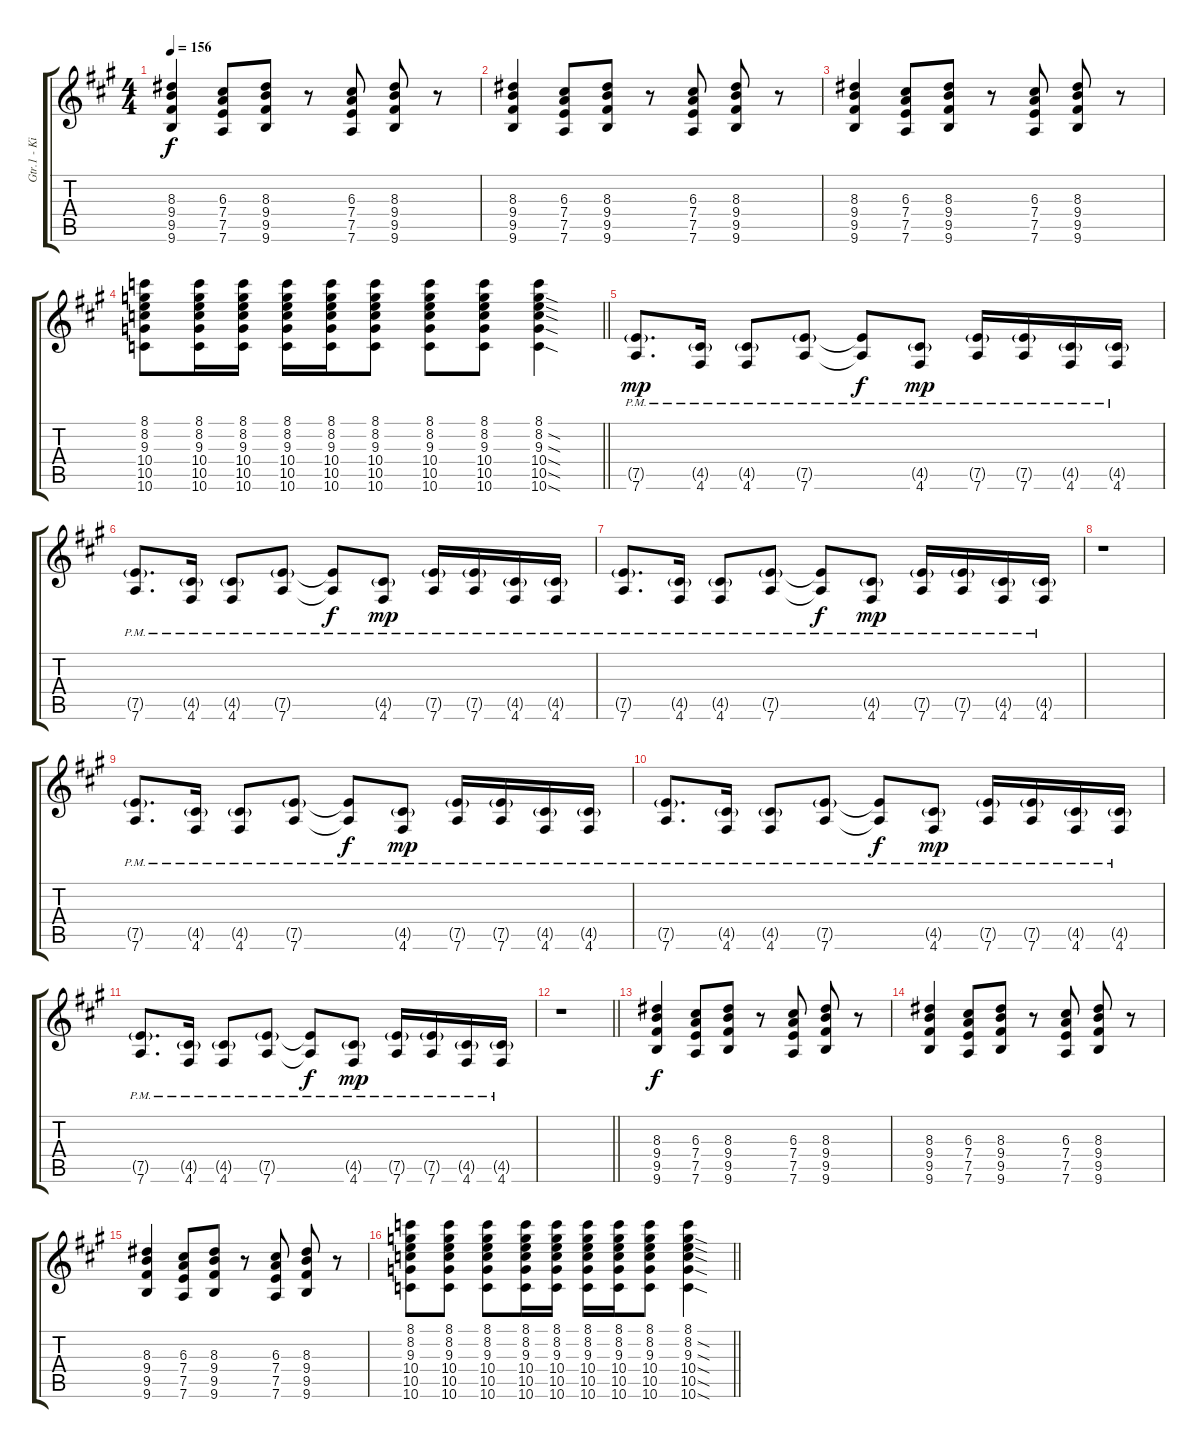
\track ("Gtr.1 - Kim Thayil" "Gtr.1 - Ki") {instrument distortionguitar}
\staff {score tabs}
\tuning (E4 B3 G3 D3 A2 D2) {hide}
\ts (4 4)
\tempo 156
\clef g2
\ks a
(8.3 9.4 9.5 9.6).4{dy f} (6.3 7.4 7.5 7.6).8 (8.3 9.4 9.5 9.6).8 r.8 (6.3 7.4 7.5 7.6).8 (8.3 9.4 9.5 9.6).8 r.8 |
(8.3 9.4 9.5 9.6).4 (6.3 7.4 7.5 7.6).8 (8.3 9.4 9.5 9.6).8 r.8 (6.3 7.4 7.5 7.6).8 (8.3 9.4 9.5 9.6).8 r.8 |
(8.3 9.4 9.5 9.6).4 (6.3 7.4 7.5 7.6).8 (8.3 9.4 9.5 9.6).8 r.8 (6.3 7.4 7.5 7.6).8 (8.3 9.4 9.5 9.6).8 r.8 |
\barLineRight lightlight
(8.1 8.2 9.3 10.4 10.5 10.6).8 (8.1 8.2 9.3 10.4 10.5 10.6).16 (8.1 8.2 9.3 10.4 10.5 10.6).16 (8.1 8.2 9.3 10.4 10.5 10.6).16 (8.1 8.2 9.3 10.4 10.5 10.6).16 (8.1 8.2 9.3 10.4 10.5 10.6).8 (8.1 8.2 9.3 10.4 10.5 10.6).8 (8.1 8.2 9.3 10.4 10.5 10.6).8 (8.1 8.2{sod} 9.3{sod} 10.4{sod} 10.5{sod} 10.6{sod}).4 |
(7.5{g pm} 7.6{pm}).8{d dy mp} (4.5{g pm} 4.6{pm}).16 (4.5{g pm} 4.6{pm}).8 (7.5{g pm} 7.6{pm}).8 (7.5{pm t} 7.6{pm t}).8{dy f} (4.5{g pm} 4.6{pm}).8{dy mp} (7.5{g pm} 7.6{pm}).16 (7.5{g pm} 7.6{pm}).16 (4.5{g pm} 4.6{pm}).16 (4.5{g pm} 4.6{pm}).16 |
(7.5{g pm} 7.6{pm}).8{d} (4.5{g pm} 4.6{pm}).16 (4.5{g pm} 4.6{pm}).8 (7.5{g pm} 7.6{pm}).8 (7.5{pm t} 7.6{pm t}).8{dy f} (4.5{g pm} 4.6{pm}).8{dy mp} (7.5{g pm} 7.6{pm}).16 (7.5{g pm} 7.6{pm}).16 (4.5{g pm} 4.6{pm}).16 (4.5{g pm} 4.6{pm}).16 |
(7.5{g pm} 7.6{pm}).8{d} (4.5{g pm} 4.6{pm}).16 (4.5{g pm} 4.6{pm}).8 (7.5{g pm} 7.6{pm}).8 (7.5{pm t} 7.6{pm t}).8{dy f} (4.5{g pm} 4.6{pm}).8{dy mp} (7.5{g pm} 7.6{pm}).16 (7.5{g pm} 7.6{pm}).16 (4.5{g pm} 4.6{pm}).16 (4.5{g pm} 4.6{pm}).16 |
r.1 |
(7.5{g pm} 7.6{pm}).8{d} (4.5{g pm} 4.6{pm}).16 (4.5{g pm} 4.6{pm}).8 (7.5{g pm} 7.6{pm}).8 (7.5{pm t} 7.6{pm t}).8{dy f} (4.5{g pm} 4.6{pm}).8{dy mp} (7.5{g pm} 7.6{pm}).16 (7.5{g pm} 7.6{pm}).16 (4.5{g pm} 4.6{pm}).16 (4.5{g pm} 4.6{pm}).16 |
(7.5{g pm} 7.6{pm}).8{d} (4.5{g pm} 4.6{pm}).16 (4.5{g pm} 4.6{pm}).8 (7.5{g pm} 7.6{pm}).8 (7.5{pm t} 7.6{pm t}).8{dy f} (4.5{g pm} 4.6{pm}).8{dy mp} (7.5{g pm} 7.6{pm}).16 (7.5{g pm} 7.6{pm}).16 (4.5{g pm} 4.6{pm}).16 (4.5{g pm} 4.6{pm}).16 |
(7.5{g pm} 7.6{pm}).8{d} (4.5{g pm} 4.6{pm}).16 (4.5{g pm} 4.6{pm}).8 (7.5{g pm} 7.6{pm}).8 (7.5{pm t} 7.6{pm t}).8{dy f} (4.5{g pm} 4.6{pm}).8{dy mp} (7.5{g pm} 7.6{pm}).16 (7.5{g pm} 7.6{pm}).16 (4.5{g pm} 4.6{pm}).16 (4.5{g pm} 4.6{pm}).16 |
\barLineRight lightlight
r.1 |
(8.3 9.4 9.5 9.6).4{dy f} (6.3 7.4 7.5 7.6).8 (8.3 9.4 9.5 9.6).8 r.8 (6.3 7.4 7.5 7.6).8 (8.3 9.4 9.5 9.6).8 r.8 |
(8.3 9.4 9.5 9.6).4 (6.3 7.4 7.5 7.6).8 (8.3 9.4 9.5 9.6).8 r.8 (6.3 7.4 7.5 7.6).8 (8.3 9.4 9.5 9.6).8 r.8 |
(8.3 9.4 9.5 9.6).4 (6.3 7.4 7.5 7.6).8 (8.3 9.4 9.5 9.6).8 r.8 (6.3 7.4 7.5 7.6).8 (8.3 9.4 9.5 9.6).8 r.8 |
\barLineRight lightlight
(8.1 8.2 9.3 10.4 10.5 10.6).8 (8.1 8.2 9.3 10.4 10.5 10.6).8 (8.1 8.2 9.3 10.4 10.5 10.6).8 (8.1 8.2 9.3 10.4 10.5 10.6).16 (8.1 8.2 9.3 10.4 10.5 10.6).16 (8.1 8.2 9.3 10.4 10.5 10.6).16 (8.1 8.2 9.3 10.4 10.5 10.6).16 (8.1 8.2 9.3 10.4 10.5 10.6).8 (8.1 8.2{sod} 9.3{sod} 10.4{sod} 10.5{sod} 10.6{sod}).4
